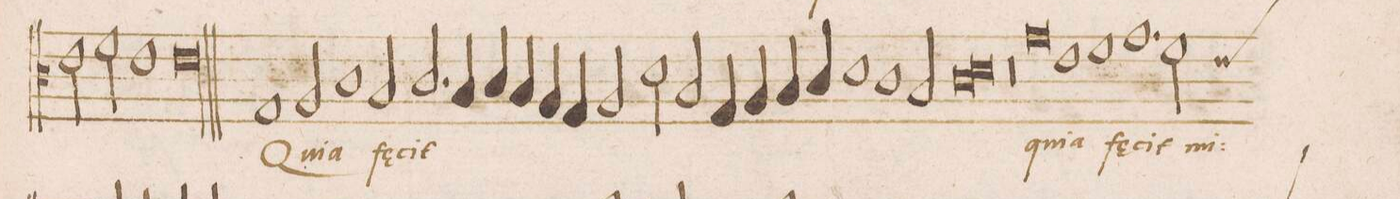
**kern	**text
*I"ALTVS	*
*clefC3	*
*k[]	*
*met(C|)	*
*M2/1	*
2e\	-ri
2f\	me-
=37	=37
1e	.
[1e	-o
*	*Xij
=38	=38
0e]	.
=39||	=39||
*M2/1	*
*met(C|)	*
1G	Qui-
2A/	-a
1c	.
=40	=40
2B/	fe-
2.c/	-cit
4B/	.
=41	=41
4c/	.
4B/	.
4A/	.
4G/	.
2A/	.
2d\	.
=42	=42
2B/	.
4G/	.
4A/	.
4B/	.
4c/	.
1d	.
=43	=43
1c	.
2B/	.
=44	=44
*lig	*
0c	.
=45	=45
0d	.
*Xlig	*
=46	=46
0r	.
=47	=47
0g	qui-
=48	=48
1e	-a
1f	fe-
=49	=49
1.g	-cit
*custos:e	*
2f\	mi-
=50	=50
*-	*-
